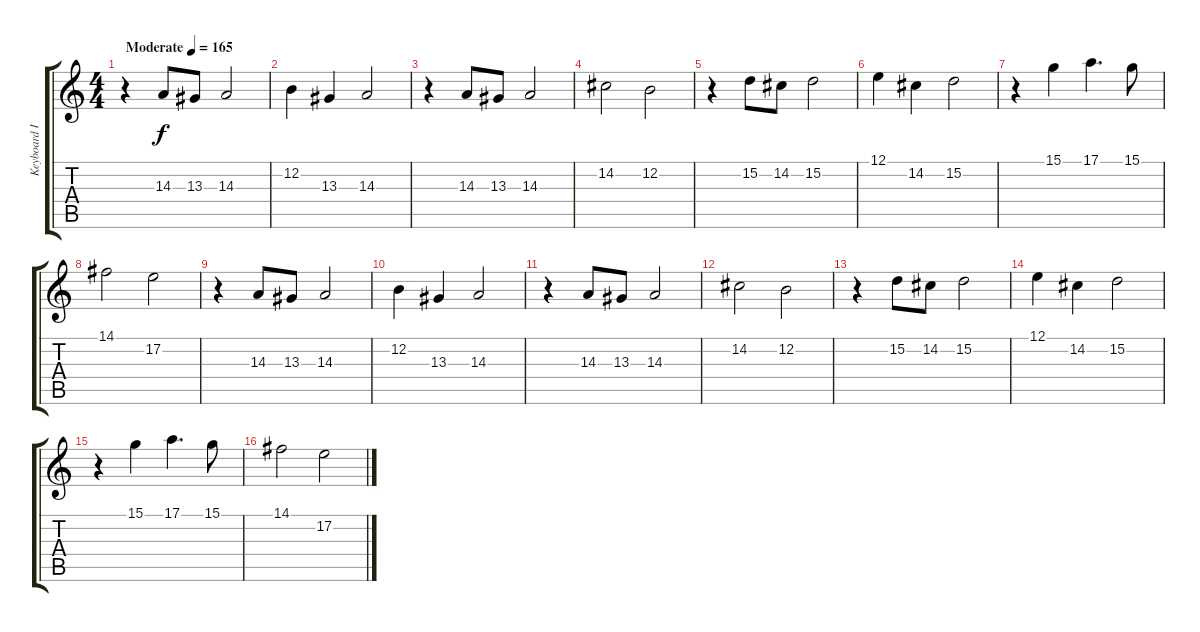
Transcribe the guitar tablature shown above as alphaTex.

\track ("Keyboard I" "Keyboard I") {instrument stringensemble1}
\staff {score tabs}
\tuning (E4 B3 G3 D3 A2 E2) {hide}
\ts (4 4)
\tempo (165 "Moderate")
\clef g2
\ks c
r.4{dy f instrument stringensemble1} 14.3.8 13.3.8 14.3.2 |
12.2.4 13.3.4 14.3.2 |
r.4 14.3.8 13.3.8 14.3.2 |
14.2.2 12.2.2 |
r.4 15.2.8 14.2.8 15.2.2 |
12.1.4 14.2.4 15.2.2 |
r.4 15.1.4 17.1.4{d} 15.1.8 |
14.1.2 17.2.2 |
r.4 14.3.8 13.3.8 14.3.2 |
12.2.4 13.3.4 14.3.2 |
r.4 14.3.8 13.3.8 14.3.2 |
14.2.2 12.2.2 |
r.4 15.2.8 14.2.8 15.2.2 |
12.1.4 14.2.4 15.2.2 |
r.4 15.1.4 17.1.4{d} 15.1.8 |
14.1.2 17.2.2
